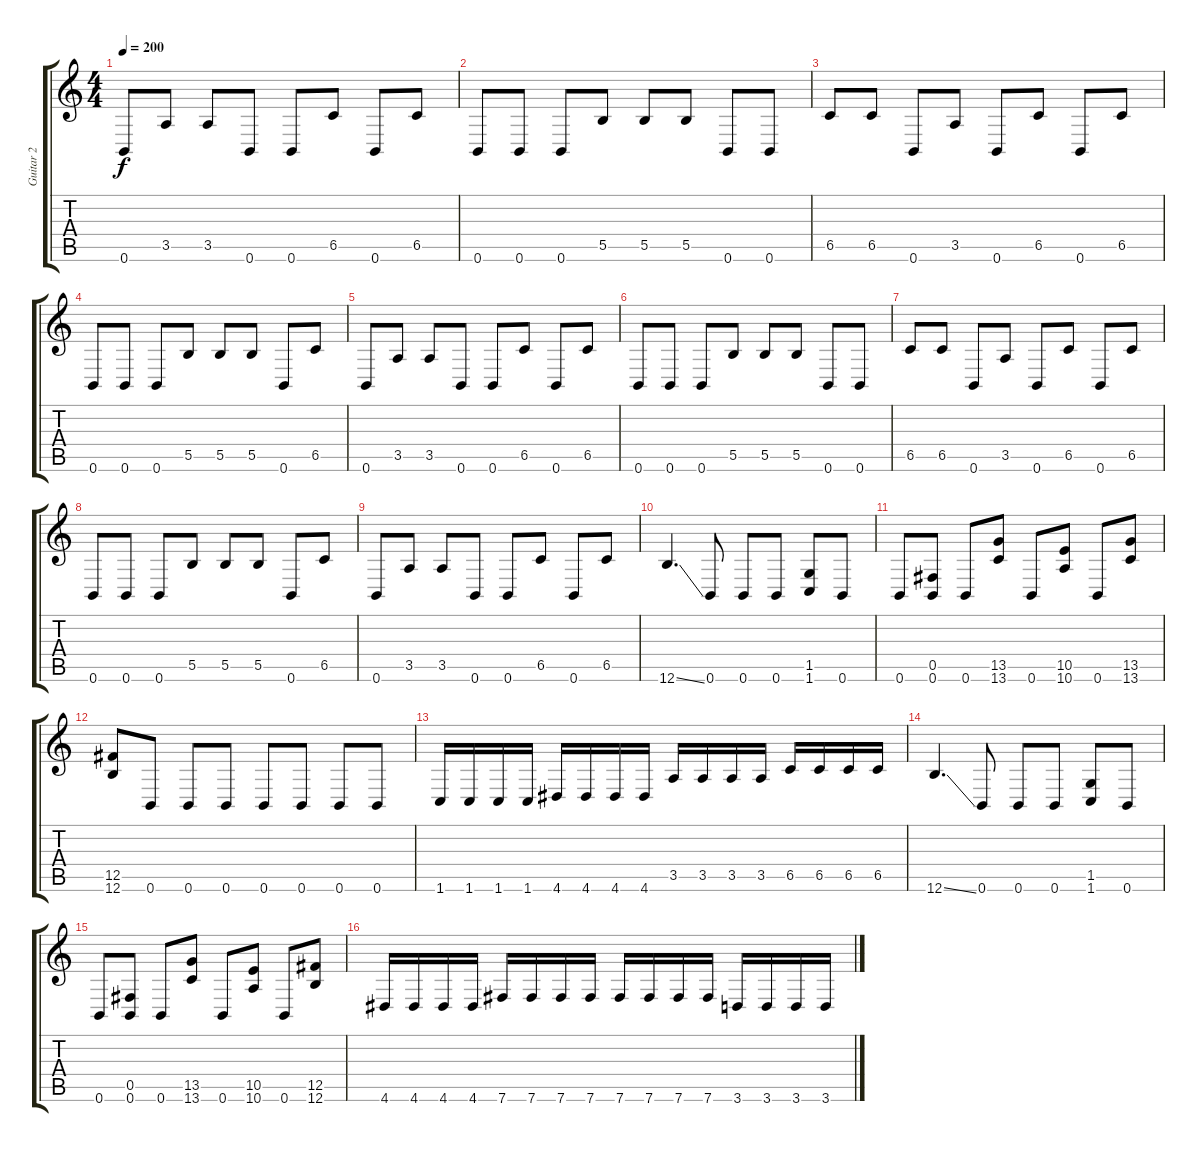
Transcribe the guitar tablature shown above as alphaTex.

\track ("Guitar 2" "Guitar 2") {instrument overdrivenguitar}
\staff {score tabs}
\tuning (Db4 Ab3 E3 B2 Gb2 B1) {hide}
\ts (4 4)
\tempo 200
\clef g2
\ks c
0.6.8{dy f} 3.5.8 3.5.8 0.6.8 0.6.8 6.5.8 0.6.8 6.5.8 |
0.6.8 0.6.8 0.6.8 5.5.8 5.5.8 5.5.8 0.6.8 0.6.8 |
6.5.8 6.5.8 0.6.8 3.5.8 0.6.8 6.5.8 0.6.8 6.5.8 |
0.6.8 0.6.8 0.6.8 5.5.8 5.5.8 5.5.8 0.6.8 6.5.8 |
0.6.8 3.5.8 3.5.8 0.6.8 0.6.8 6.5.8 0.6.8 6.5.8 |
0.6.8 0.6.8 0.6.8 5.5.8 5.5.8 5.5.8 0.6.8 0.6.8 |
6.5.8 6.5.8 0.6.8 3.5.8 0.6.8 6.5.8 0.6.8 6.5.8 |
0.6.8 0.6.8 0.6.8 5.5.8 5.5.8 5.5.8 0.6.8 6.5.8 |
0.6.8 3.5.8 3.5.8 0.6.8 0.6.8 6.5.8 0.6.8 6.5.8 |
12.6{ss}.4{d} 0.6.8 0.6.8 0.6.8 (1.5 1.6).8 0.6.8 |
0.6.8 (0.5 0.6).8 0.6.8 (13.5 13.6).8 0.6.8 (10.5 10.6).8 0.6.8 (13.5 13.6).8 |
(12.5 12.6).8 0.6.8 0.6.8 0.6.8 0.6.8 0.6.8 0.6.8 0.6.8 |
1.6.16 1.6.16 1.6.16 1.6.16 4.6.16 4.6.16 4.6.16 4.6.16 3.5.16 3.5.16 3.5.16 3.5.16 6.5.16 6.5.16 6.5.16 6.5.16 |
12.6{ss}.4{d} 0.6.8 0.6.8 0.6.8 (1.5 1.6).8 0.6.8 |
0.6.8 (0.5 0.6).8 0.6.8 (13.5 13.6).8 0.6.8 (10.5 10.6).8 0.6.8 (12.5 12.6).8 |
4.6.16 4.6.16 4.6.16 4.6.16 7.6.16 7.6.16 7.6.16 7.6.16 7.6.16 7.6.16 7.6.16 7.6.16 3.6.16 3.6.16 3.6.16 3.6.16
